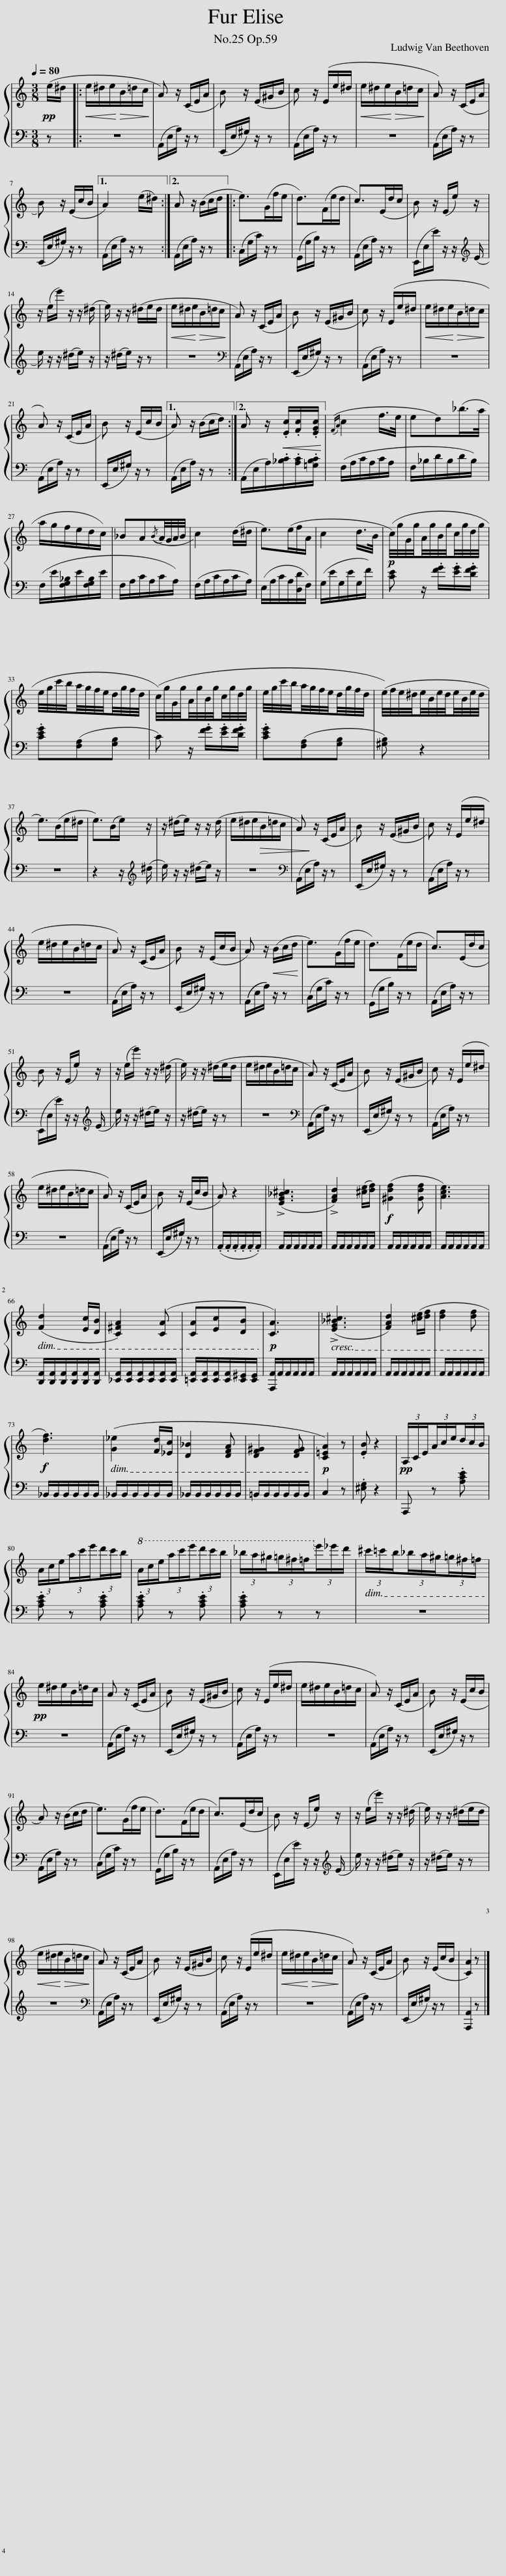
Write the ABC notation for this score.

X:1
%%score { 1 | 2 }
L:1/8
Q:1/4=80
M:3/8
I:linebreak $
K:C
V:1 treble
V:2 bass
V:1
!pp! (e/^d/ |:!<(! e/^d/e/!<)!!>(!B/=d/c/!>)! | A) z/ (C/E/A/ | B) z/ (E/^G/B/ | c) z/ (E/e/^d/ | %5
!<(! e/^d/e/!<)!!>(!B/=d/c/!>)! | A) z/ (C/E/A/ |$ B) z/ (E/c/B/ |1 A2) (e/^d/) :|2 A z/ (B/c/d/ |: %10
 e>)(Gf/e/ | d>)(Fe/d/ | c>)(Ed/c/ | B) z/ (E/e/) z/ |$ z/ (e/e'/) z/ z/ (^d/ | %15
 e/) z/ z/ (^d/e/d/ |!<(! e/^d/e/!<)!!>(!B/=d/c/!>)! | A) z/ (C/E/A/ | B) z/ (E/^G/B/ | c) z/ (E/e/^d/ | %20
!<(! e/^d/e/!<)!!>(!B/=d/c/!>)! |$ A) z/ (C/E/A/ | B) z/ (E/c/B/ |1 A) z/ (B/c/d/) :|2 A z/!<(! .[Ec]/.[Fc]/.[EGc]/!<)! || %25
(({FA)} c2 f/>e/ | ed)(_b/>a/ |$ a/g/f/e/d/c/) | _BA({/B}A/4G/4A/4B/4 | c2) (d/^d/ | %30
 e>)(ef/A/ | c2 d/>B/ |!p! (c/4)g/4G/4g/4A/4g/4B/4g/4c/4g/4d/4g/4 |$ e/4g/4c'/4b/4a/4g/4f/4e/4d/4g/4f/4d/4 | (c/4)g/4G/4g/4A/4g/4B/4g/4c/4g/4d/4g/4 | %35
 e/4g/4c'/4b/4a/4g/4f/4e/4d/4g/4f/4d/4 | (e/4)f/4e/4^d/4e/4B/4e/4d/4e/4B/4e/4d/4 |$ e>)(Be/^d/ | e>)(Be/) z/ | z/ (^d/e/) z/ z/ (d/ | %40
 e/^d/e/!>(!B/=d/c/ | A)!>)! z/ (C/E/A/ | B) z/ (E/^G/B/ | c) z/ (E/e/^d/ |$ e/^d/e/B/=d/c/ | %45
 A) z/ (C/E/A/ | B) z/ (E/c/B/ | A) z/!<(! (B/c/d/!<)! | e>)(Gf/e/ | d>)(Fe/d/ | %50
 c>)(Ed/c/ |$ B) z/ (E/e/) z/ | z/ (e/e'/) z/ z/ (^d/ | e/) z/ z/ (^d/e/d/ | e/^d/e/B/=d/c/ | %55
 A) z/ (C/E/A/ | B) z/ (E/^G/B/ | c) z/ (E/e/^d/ |$ e/^d/e/B/=d/c/ | A) z/ (C/E/A/ | %60
 B) z/ (E/c/B/ | A) z2 | (!>![EG_B^c]3 | !>![FAd]2) ([^ce]/[df]/) |!f! ([^Gdf]2 [Gdf] | %65
 [Ace]3) |$ ([Fd]2 [Ec]/[DB]/ | [C^FA]2) ([CA] | [CA][Ec][DB] |!p! [CA]3) | %70
 (!>![EG_B^c]3 | [FAd]2) ([^ce]/[df]/ | [df]2 [df] |$!f! [df]3) | ([G_e]2 [Fd]/[_Ec]/ | %75
 [D_B]2 [DFA] | [DF^G]2 [DFG] |!p! [C=EA]2) z | .[EB] z2 |!pp! (3A,/C/E/(3A/c/e/(3d/c/B/ |$ %80
 (3A/c/e/(3a/c'/e'/(3d'/c'/b/ |!8va(! (3a/c'/e'/(3a'/c''/e''/(3d''/c''/b'/ | (3_b'/a'/^g'/(3=g'/^f'/=f'/!8va)!(3e'/_e'/d'/ | (3^c'/=c'/b/(3_b/a/^g/(3=g/^f/=f/ |$!pp! e/^d/e/B/=d/c/ | %85
 A z/ (C/E/A/ | B) z/ (E/^G/B/ | c) z/ (E/e/^d/ | e/^d/e/B/=d/c/ | A) z/ (C/E/A/ | %90
 B) z/ (E/c/B/ |$ A) z/ (B/c/d/ | e>)(Gf/e/ | d>)(Fe/d/ | c>)(Ed/c/ | %95
 B) z/ (E/e/) z/ | z/ (e/e'/) z/ z/ (^d/ | e/) z/ z/ (^d/e/d/ |$!<(! e/^d/e/!<)!!>(!B/=d/c/!>)! | A) z/ (C/E/A/ | %100
 B) z/ (E/^G/B/ | c) z/ (E/e/^d/ |!<(! e/^d/e/!<)!!>(!B/=d/c/!>)! | A) z/ (C/E/A/ | B) z/ (E/c/B/ | %105
 [CA]2) z |] %106
V:2
 z |: z3 | (A,,/E,/A,/) z/ z | (E,,/E,/^G,/) z/ z | (A,,/E,/A,/) z/ z | %5
 z3 | (A,,/E,/A,/) z/ z |$ (E,,/E,/^G,/) z/ z |1 (A,,/E,/A,/) z/ z :|2 (A,,/E,/A,/) z/ z |: %10
 (C,/G,/C/) z/ z | (G,,/G,/B,/) z/ z | (A,,/E,/A,/) z/ z | (E,,/E,/E/) z/ z/[K:treble] (E/ |$ e/) z/ z/ (^d/e/) z/ | %15
 z/ (^d/e/) z/ z | z3 |[K:bass] (A,,/E,/A,/) z/ z | (E,,/E,/^G,/) z/ z | (A,,/E,/A,/) z/ z | %20
 z3 |$ (A,,/E,/A,/) z/ z | (E,,/E,/^G,/) z/ z |1 (A,,/E,/A,/) z/ z :|2 (A,,/E,/A,/).[_B,C]/.[A,C]/.[=G,B,C]/ || %25
 (F,/A,/C/A,/C/A,/ | F,/_B,/D/B,/D/B,/) |$ (F,/E/[F,G,_B,]/E/[F,G,B,]/E/ | F,/A,/C/A,/C/A,/) | (F,/A,/C/A,/C/A,/) | %30
 (E,/A,/C/A,/[D,D]/F,/) | (G,/E/G,/E/G,/F/) | [CE] z/ .[FG]/.[EG]/.[DFG]/ |$ .[CEG]([F,A,][G,B,] | C) z/ .[FG]/.[EG]/.[DFG]/ | %35
 .[CEG]([F,A,][G,B,] | [^G,B,]) z2 |$ z3 | z2 z/[K:treble] (^d/ | e/) z/ z/ (^d/e/) z/ | %40
 z3 |[K:bass] (A,,/E,/A,/) z/ z | (E,,/E,/^G,/) z/ z | (A,,/E,/A,/) z/ z |$ z3 | %45
 (A,,/E,/A,/) z/ z | (E,,/E,/^G,/) z/ z | ((A,,/E,/A,/)) z/ z | (C,/G,/C/) z/ z | (G,,/G,/B,/) z/ z | %50
 (A,,/E,/A,/) z/ z |$ (E,,/E,/E/) z/ z/[K:treble] (E/ | e/) z/ z/ (^d/e/) z/ | z/ (^d/e/) z/ z | z3 | %55
[K:bass] (A,,/E,/A,/) z/ z | (E,,/E,/^G,/) z/ z | (A,,/E,/A,/) z/ z |$ z3 | (A,,/E,/A,/) z/ z | %60
 (E,,/E,/^G,/) z/ z | (.A,,/.A,,/.A,,/.A,,/.A,,/.A,,/) | A,,/A,,/A,,/A,,/A,,/A,,/ | A,,/A,,/A,,/A,,/A,,/A,,/ | A,,/A,,/A,,/A,,/A,,/A,,/ | %65
 A,,/A,,/A,,/A,,/A,,/A,,/ |$ [D,,A,,]/[D,,A,,]/[D,,A,,]/[D,,A,,]/[D,,A,,]/[D,,A,,]/ | [_E,,A,,]/[E,,A,,]/[E,,A,,]/[E,,A,,]/[E,,A,,]/[E,,A,,]/ | [=E,,A,,]/[E,,A,,]/[E,,A,,]/[E,,A,,]/[E,,^G,,]/[E,,G,,]/ | [A,,,A,,]/A,,/A,,/A,,/A,,/A,,/ | %70
 A,,/A,,/A,,/A,,/A,,/A,,/ | A,,/A,,/A,,/A,,/A,,/A,,/ | A,,/A,,/A,,/A,,/A,,/A,,/ |$ _B,,/B,,/B,,/B,,/B,,/B,,/ | _B,,/B,,/B,,/B,,/B,,/B,,/ | %75
 _B,,/B,,/B,,/B,,/B,,/B,,/ | =B,,/B,,/B,,/B,,/B,,/B,,/ | C,2 z | .[^E,G,] z2 | A,,, z .[A,CE] |$ %80
 .[A,CE] z .[A,CE] | .[A,CE] z .[A,CE] | .[A,CE] z z | z3 |$ z3 | %85
 (A,,/E,/A,/) z/ z | (E,,/E,/^G,/) z/ z | (A,,/E,/A,/) z/ z | z3 | (A,,/E,/A,/) z/ z | %90
 (E,,/E,/^G,/) z/ z |$ ((A,,/E,/A,/)) z/ z | (C,/G,/C/) z/ z | (G,,/G,/B,/) z/ z | (A,,/E,/A,/) z/ z | %95
 (E,,/E,/E/) z/ z/[K:treble] (E/ | e/) z/ z/ (^d/e/) z/ | z/ (^d/e/) z/ z |$ z3 |[K:bass] (A,,/E,/A,/) z/ z | %100
 (E,,/E,/^G,/) z/ z | (A,,/E,/A,/) z/ z | z3 | (A,,/E,/A,/) z/ z | (E,,/E,/^G,/) z/ z | %105
 [A,,,A,,]2 z |] %106
